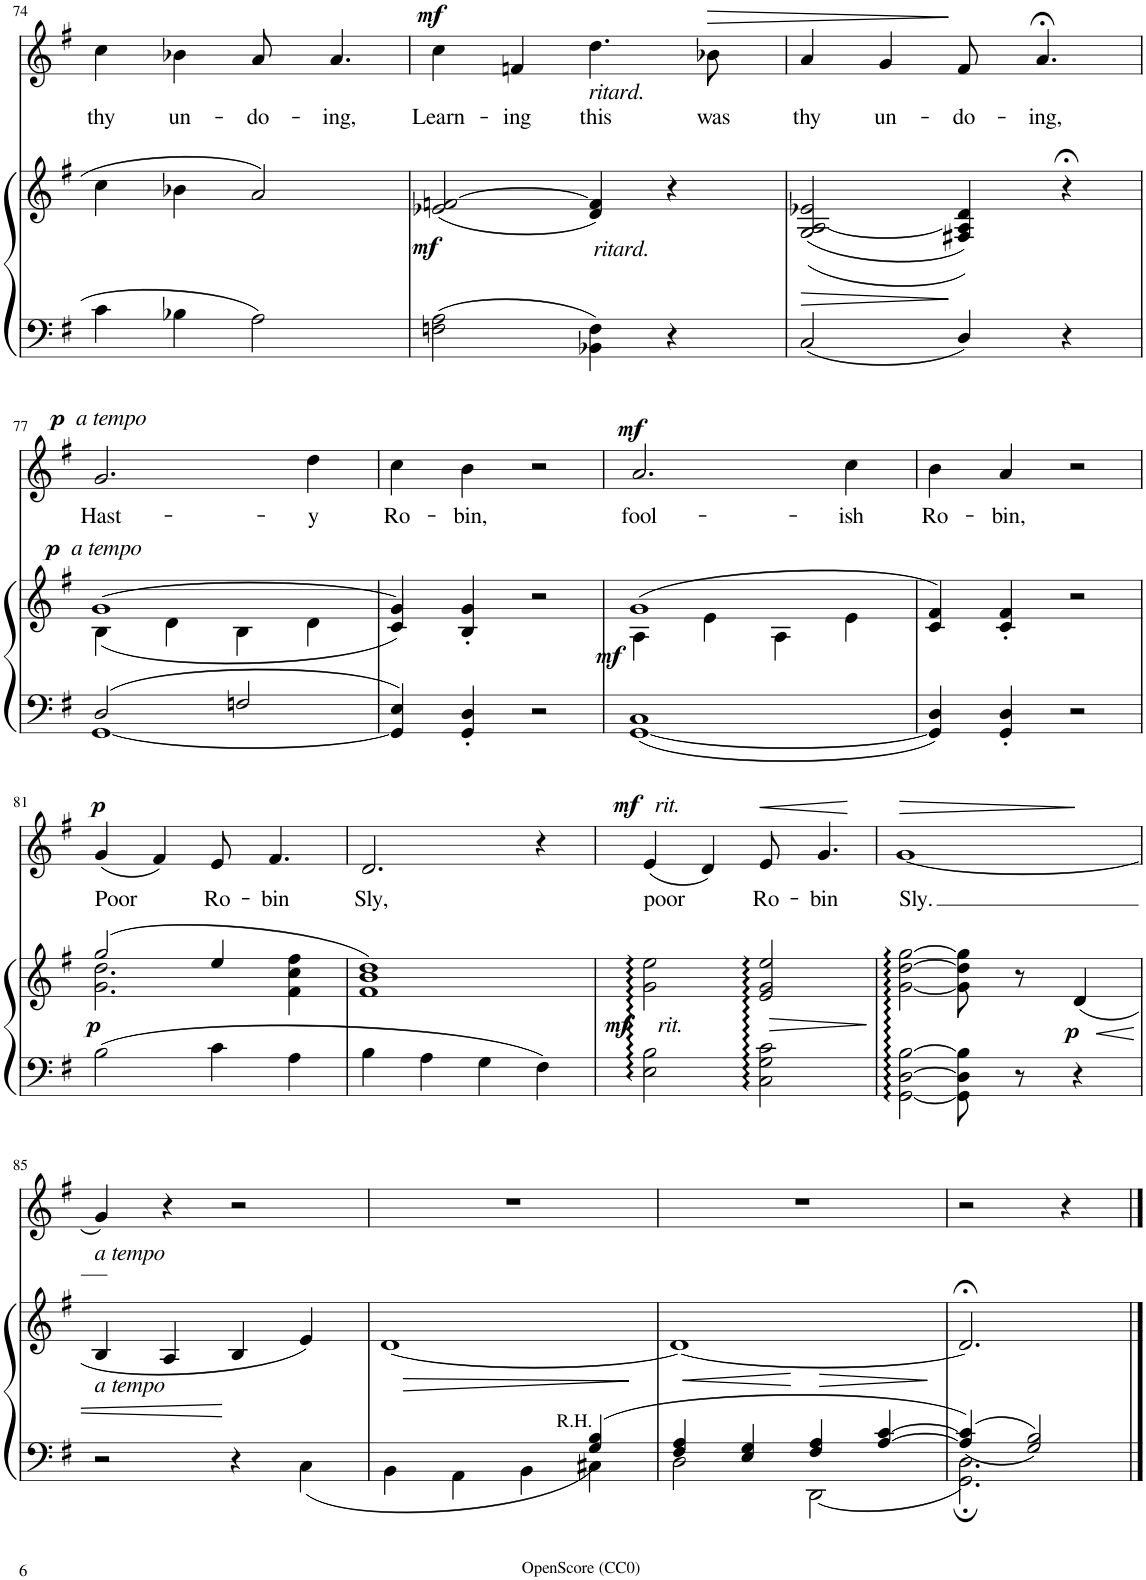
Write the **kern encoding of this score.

**kern	**kern	**dynam	**kern	**text	**dynam
*part2	*part2	*part2	*part1	*part1	*part1
*staff3	*staff2	*staff2/3	*staff1	*staff1	*staff1
*I"Piano	*	*	*I"Voice	*	*
*I'Pno	*	*	*	*	*
!!LO:PB:g=z
*clefF4	*clefG2	*	*clefG2	*	*
*k[f#]	*k[f#]	*	*k[f#]	*	*
*M4/4	*M4/4	*	*M4/4	*	*
=74	=74	=74	=74	=74	=74
!	!	!	!	!LO:LY:b	!
4c\	4cc\	.	4cc\	thy	.
!	!	!	!	!LO:LY:b	!
4B-X\	4b-X\	.	4b-X\	un-	.
!	!	!	!	!LO:LY:b	!
2A\	2a/	.	8a/	-do-	.
!	!	!	!	!LO:LY:b	!
.	.	.	4.a/	-ing,	.
=75	=75	=75	=75	=75	=75
!	!	!LO:DY:b	!	!LO:LY:b	!LO:DY:a
2Fn\ 2A\	(<2e-X/ [2fn/	mf	4cc\	Learn-	mf
!	!	!	!	!LO:LY:b	!
.	.	.	4fn/	-ing	.
!	!	!	!LO:TX:b:i:t=ritard.	!	!
!	!LO:TX:b:i:t=ritard.	!	!	!	!
!	!	!	!	!LO:LY:b	!
4BB-X\ 4F\	4d/ 4f/])	.	4.dd\	this	.
4r	4r	.	.	.	.
!	!	!	!	!LO:LY:b	!LO:HP:b
.	.	.	8b-X\	was	>
=76	=76	=76	=76	=76	=76
!	!	!LO:HP:b	!	!LO:LY:b	!
2C/	((<2G/ [2A/ 2e-X/	>	4a/	thy	.
!	!	!	!	!LO:LY:b	!
.	.	.	4g/	un-	.
!	!	!	!	!LO:LY:b	!
4D/	4F#X/ 4A/] 4d/))	.	8f#/	-do-	.
!	!	!	!	!LO:LY:b	!
.	.	.	4.a;</	-ing,	.
4r	4r;<	.	.	.	.
!!LO:LB:g=z
=77	=77	=77	=77	=77	=77
*^	*^	*	*	*	*
!	!	!	!	!LO:DY:a	!	!LO:LY:b	!
!	!	!	!	!LO:DY:n=1:a	!	!	!LO:DY:a
!	!	!	!	!	!	!	!LO:DY:n=1:a
2D/	[1GG	[1g	(4B\	p other-dynamics	2.g/	Hast-	p other-dynamics
.	.	.	4d\	.	.	.	.
2Fn/	.	.	4B\	.	.	.	.
!	!	!	!	!	!	!LO:LY:b	!
.	.	.	4d\	.	4dd\	-y	.
*v	*v	*	*	*	*	*	*
=78	=78	=78	=78	=78	=78	=78
!	!	!	!	!	!LO:LY:b	!
4GG/] 4E/	4g/]	4c/)	.	4cc\	Ro-	.
!	!	!	!	!	!LO:LY:b	!
4GG/' 4D/'	4B/' 4g/'	2.ryy	.	4b\	-bin,	.
2r	2r	.	.	2r	.	.
=79	=79	=79	=79	=79	=79	=79
!	!	!	!LO:DY:b	!	!LO:LY:b	!LO:DY:a
[1GG 1C	(>1g	4A\	mf	2.a/	fool-	mf
.	.	4e\	.	.	.	.
.	.	4A\	.	.	.	.
!	!	!	!	!	!LO:LY:b	!
.	.	4e\	.	4cc\	-ish	.
=80	=80	=80	=80	=80	=80	=80
!	!	!	!	!	!LO:LY:b	!
*	*v	*v	*	*	*	*
4GG/] 4D/	4c/ 4f#/)	.	4b\	Ro-	.
!	!	!	!	!LO:LY:b	!
4GG/' 4D/'	4c/' 4f#/'	.	4a/	-bin,	.
2r	2r	.	2r	.	.
!!LO:LB:g=z
=81	=81	=81	=81	=81	=81
*	*^	*	*	*	*
!	!	!	!LO:DY:b	!	!LO:LY:b	!LO:DY:a
2B\	(2gg/	2.g\ 2.dd\	p	(4g/	Poor	p
.	.	.	.	4f#/)	.	.
!	!	!	!	!	!LO:LY:b	!
4c\	4ee/	.	.	8e/	Ro-	.
!	!	!	!	!	!LO:LY:b	!
.	.	.	.	4.f#/	-bin	.
4A\	4f#\ 4cc\ 4ff#\	4ryy	.	.	.	.
=82	=82	=82	=82	=82	=82	=82
!	!	!	!	!	!LO:LY:b	!
*	*v	*v	*	*	*	*
4B\	1f# 1b 1dd)	.	2.d/	Sly,	.
4A\	.	.	.	.	.
4G\	.	.	.	.	.
4F#\	.	.	4r	.	.
=83	=83	=83	=83	=83	=83
!	!	!LO:DY:b	!	!LO:LY:b	!
!	!	!LO:DY:n=1:b	!	!	!LO:DY:a
!	!	!	!	!	!LO:DY:n=1:a
2E\:: 2B\::	2g\:: 2ee\::	mf other-dynamics	(4e/	poor	mf other-dynamics
.	.	.	4d/)	.	.
!	!	!LO:HP:b	!	!LO:LY:b	!LO:HP:b
2C\:: 2G\:: 2c\::	2e/:: 2g/:: 2ee/::	>	8e/	Ro-	<
!	!	!	!	!LO:LY:b	!
.	.	.	4.g/	-bin	.
.	.	]	.	.	]
=84	=84	=84	=84	=84	=84
!	!	!	!	!LO:LY:b	!
[2GG\:: [2D\:: [2B\::	[2g\:: [2dd\:: [2gg\::	.	[1g	Sly.	.
8GG\] 8D\] 8B\]	8g\] 8dd\] 8gg\]	.	.	.	.
8r	8r	.	.	.	.
!	!	!LO:HP:b	!	!	!
!	!	!LO:DY:n=1:b	!	!	!
4r	(4d/	< p	.	.	.
.	.	.	.	.	[
!!LO:LB:g=z
=85	=85	=85	=85	=85	=85
!	!	!	!LO:TX:b:i:t=a tempo	!	!
!	!LO:TX:b:i:t=a tempo	!	!	!	!
2r	4B/	.	4g/]	.	.
.	4A/	.	4r	.	.
4r	4B/	]	2r	.	.
4C\	4e/)	.	.	.	.
=86	=86	=86	=86	=86	=86
*^	*	*	*	*	*
!	!	!	!LO:HP:b	!	!	!
4BB\	2.ryy	[1d	>	1r	.	.
4AA\	.	.	.	.	.	.
4BB\	.	.	.	.	.	.
!LO:TX:a:t=R.H.	!	!	!	!	!	!
4G/ 4B/	4C#X\	.	.	.	.	.
*v	*v	*	*	*	*	*
.	.	[	.	.	.
=87	=87	=87	=87	=87	=87
*^	*	*	*	*	*
4F#/ 4A/	2D\	1d_	.	1r	.	.
4E/ 4G/	.	.	.	.	.	.
4F#/ 4A/	2DD\	.	]	.	.	.
[4A/ [4c/	.	.	.	.	.	.
=88	=88	=88	=88	=88	=88	=88
4A/] 4c/]	2.GG\; 2.D\;	2.d;</]	.	2r	.	.
2G/;< 2B/;<	.	.	.	.	.	.
.	.	.	.	4r	.	.
*v	*v	*	*	*	*	*
==	==	==	==	==	==
*-	*-	*-	*-	*-	*-
